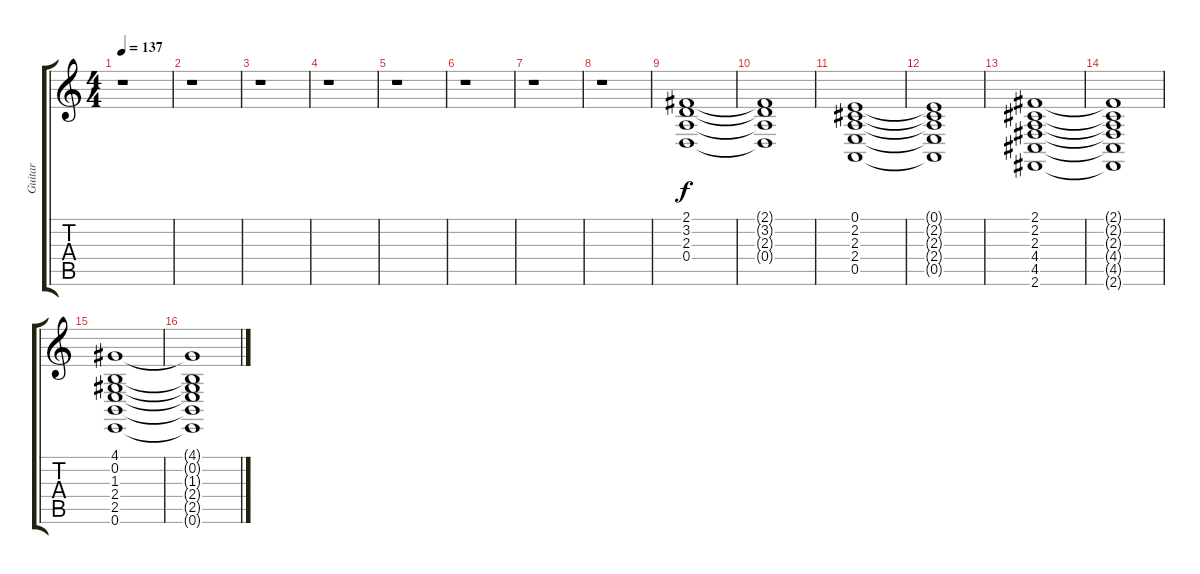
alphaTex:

\track ("Guitar" "Guitar") {instrument pad2warm}
\staff {score tabs}
\tuning (E4 B3 G3 D3 A2 E2) {hide}
\ts (4 4)
\tempo 137
\clef g2
\ks c
r.1{dy f} |
r.1 |
r.1 |
r.1 |
r.1 |
r.1 |
r.1 |
r.1 |
(2.1 3.2 2.3 0.4).1 |
(2.1{t} 3.2{t} 2.3{t} 0.4{t}).1 |
(0.1 2.2 2.3 2.4 0.5).1 |
(0.1{t} 2.2{t} 2.3{t} 2.4{t} 0.5{t}).1 |
(2.1 2.2 2.3 4.4 4.5 2.6).1 |
(2.1{t} 2.2{t} 2.3{t} 4.4{t} 4.5{t} 2.6{t}).1 |
(4.1 0.2 1.3 2.4 2.5 0.6).1 |
(4.1{t} 0.2{t} 1.3{t} 2.4{t} 2.5{t} 0.6{t}).1
